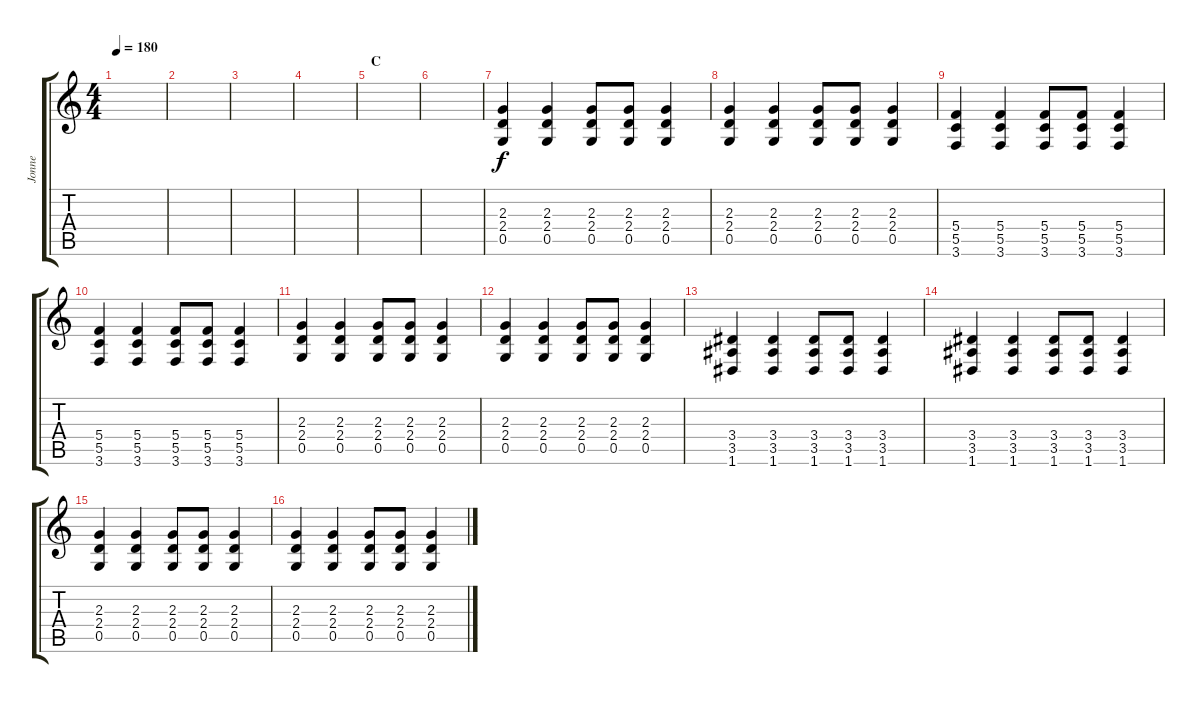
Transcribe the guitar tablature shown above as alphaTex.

\track ("Jonne" "Jonne") {instrument acousticguitarsteel}
\staff {score tabs}
\tuning (D4 A3 F3 C3 G2 D2) {hide}
\ts (4 4)
\tempo 180
\clef g2
\ks c
|
|
|
|
\section ("" "C")
|
|
(2.3 2.4 0.5).4 (2.3 2.4 0.5).4 (2.3 2.4 0.5).8 (2.3 2.4 0.5).8 (2.3 2.4 0.5).4 |
(2.3 2.4 0.5).4 (2.3 2.4 0.5).4 (2.3 2.4 0.5).8 (2.3 2.4 0.5).8 (2.3 2.4 0.5).4 |
(5.4 5.5 3.6).4 (5.4 5.5 3.6).4 (5.4 5.5 3.6).8 (5.4 5.5 3.6).8 (5.4 5.5 3.6).4 |
(5.4 5.5 3.6).4 (5.4 5.5 3.6).4 (5.4 5.5 3.6).8 (5.4 5.5 3.6).8 (5.4 5.5 3.6).4 |
(2.3 2.4 0.5).4 (2.3 2.4 0.5).4 (2.3 2.4 0.5).8 (2.3 2.4 0.5).8 (2.3 2.4 0.5).4 |
(2.3 2.4 0.5).4 (2.3 2.4 0.5).4 (2.3 2.4 0.5).8 (2.3 2.4 0.5).8 (2.3 2.4 0.5).4 |
(3.4 3.5 1.6).4 (3.4 3.5 1.6).4 (3.4 3.5 1.6).8 (3.4 3.5 1.6).8 (3.4 3.5 1.6).4 |
(3.4 3.5 1.6).4 (3.4 3.5 1.6).4 (3.4 3.5 1.6).8 (3.4 3.5 1.6).8 (3.4 3.5 1.6).4 |
(2.3 2.4 0.5).4 (2.3 2.4 0.5).4 (2.3 2.4 0.5).8 (2.3 2.4 0.5).8 (2.3 2.4 0.5).4 |
(2.3 2.4 0.5).4 (2.3 2.4 0.5).4 (2.3 2.4 0.5).8 (2.3 2.4 0.5).8 (2.3 2.4 0.5).4
